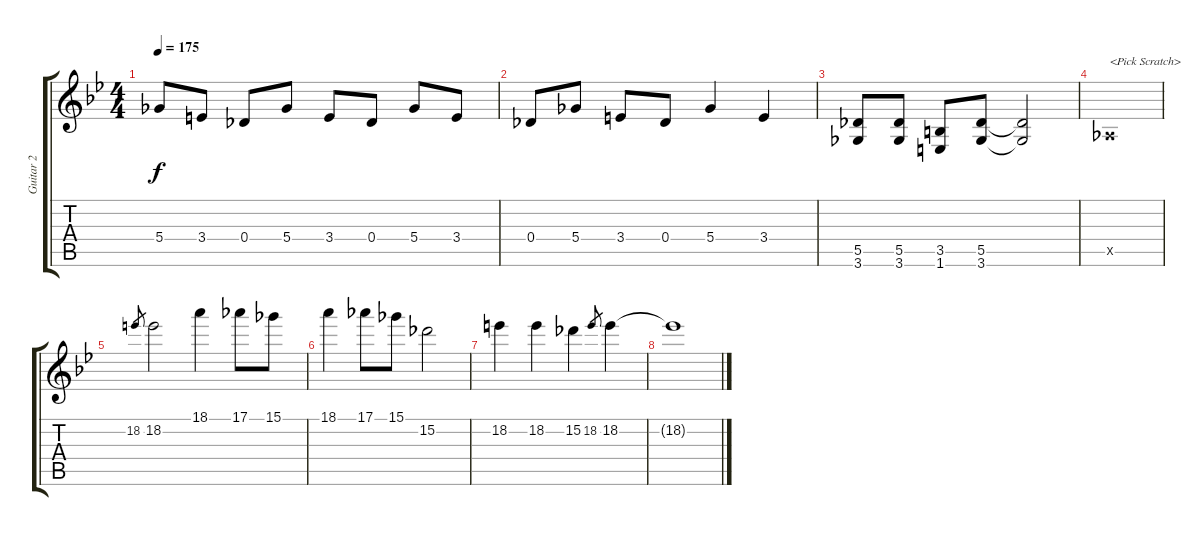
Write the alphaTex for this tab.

\track ("Guitar 2" "Guitar 2") {instrument distortionguitar}
\staff {score tabs}
\tuning (Eb4 Bb3 Gb3 Db3 Ab2 Eb2) {hide}
\ts (4 4)
\tempo 175
\clef g2
\ks bb
5.4.8{dy f} 3.4.8 0.4.8 5.4.8 3.4.8 0.4.8 5.4.8 3.4.8 |
0.4.8 5.4.8 3.4.8 0.4.8 5.4.4 3.4.4 |
(5.5 3.6).8 (5.5 3.6).8 (3.5 1.6).8 (5.5 3.6).8 (5.5{t} 3.6{t}).2 |
0.5{x}.1{txt "<Pick Scratch>"} |
18.2.8{gr} 18.2.2 18.1.4 17.1.8 15.1.8 |
18.1.4 17.1.8 15.1.8 15.2.2 |
18.2.4 18.2.4 15.2.4 18.2.8{gr} 18.2.4 |
18.2{t}.1
